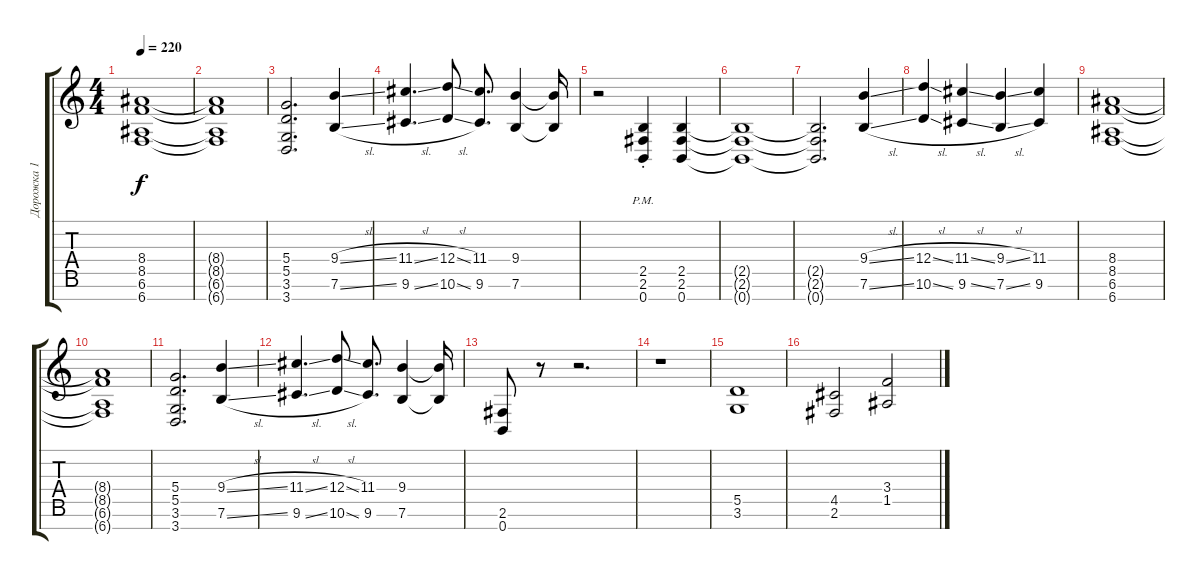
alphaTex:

\track ("Дорожка 1" "Дорожка 1") {instrument distortionguitar}
\staff {score tabs}
\tuning (E4 B3 G3 D3 A2 E2 B1) {hide}
\ts (4 4)
\tempo 220
\clef g2
\ks c
(8.4 8.5 6.6 6.7).1{dy f} |
(8.4{t} 8.5{t} 6.6{t} 6.7{t}).1 |
(5.4 5.5 3.6 3.7).2{d} (9.4{sl} 7.6{sl}).4 |
(11.4{sl} 9.6{sl}).4{d} (12.4{sl} 10.6{sl}).8 (11.4 9.6).8{d} (9.4 7.6).4 (9.4{t} 7.6{t}).16 |
r.2 (2.5{st} 2.6{st} 0.7{pm st}).4 (2.5 2.6 0.7).4 |
(2.5{t} 2.6{t} 0.7{t}).1 |
(2.5{t} 2.6{t} 0.7{t}).2{d} (9.4{sl} 7.6{sl}).4 |
(12.4{sl} 10.6{sl}).4 (11.4{sl} 9.6{sl}).4 (9.4{sl} 7.6{sl}).4 (11.4 9.6).4 |
(8.4 8.5 6.6 6.7).1 |
(8.4{t} 8.5{t} 6.6{t} 6.7{t}).1 |
(5.4 5.5 3.6 3.7).2{d} (9.4{sl} 7.6{sl}).4 |
(11.4{sl} 9.6{sl}).4{d} (12.4{sl} 10.6{sl}).8 (11.4 9.6).8{d} (9.4 7.6).4 (9.4{t} 7.6{t}).16 |
(2.6 0.7).8 r.8 r.2{d} |
r.1 |
(5.5 3.6).1 |
(4.5 2.6).2 (3.4 1.5).2
